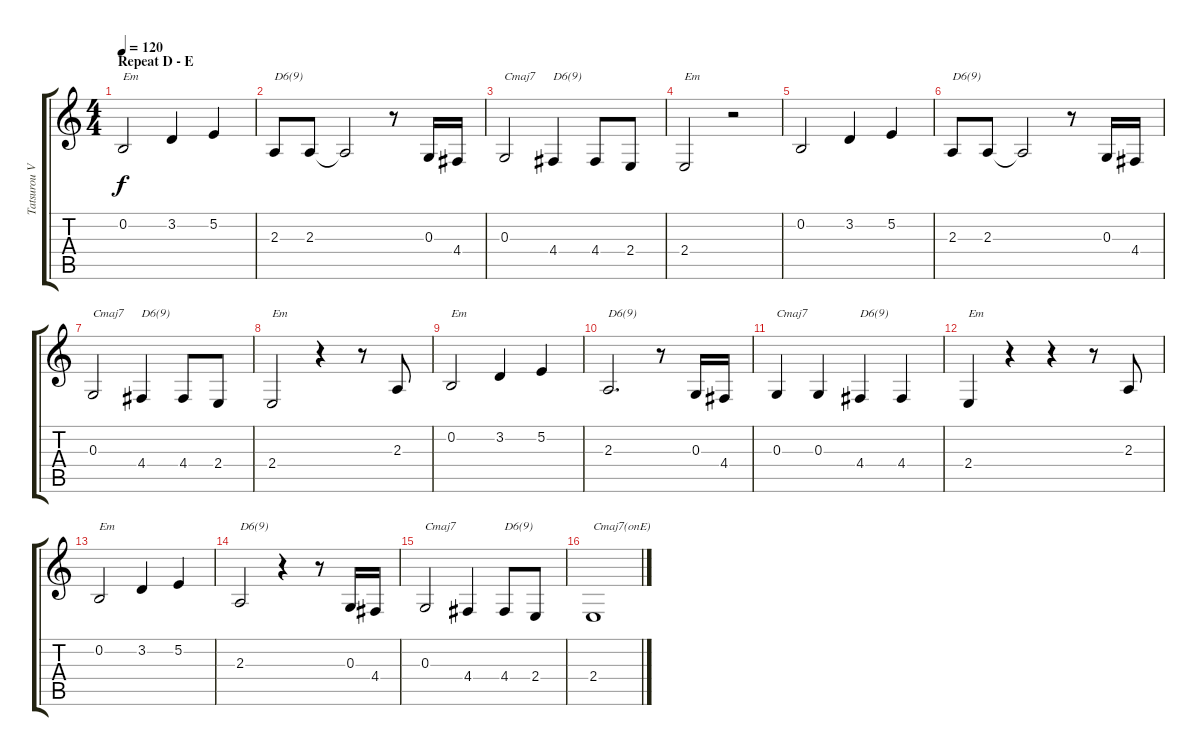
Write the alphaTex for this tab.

\track ("Tatsurou Vocals" "Tatsurou V") {instrument tenorsax}
\staff {score tabs}
\tuning (E4 B3 G3 D3 A2 E2) {hide}
\ts (4 4)
\section ("" "Repeat D - E")
\tempo 120
\clef g2
\ks c
0.2.2{txt "Em" dy f} 3.2.4 5.2.4 |
2.3.8{txt "D6(9)"} 2.3.8 2.3{t}.2 r.8 0.3.16 4.4.16 |
0.3.2{txt "Cmaj7"} 4.4.4{txt "D6(9)"} 4.4.8 2.4.8 |
2.4.2{txt "Em"} r.2 |
0.2.2 3.2.4 5.2.4 |
2.3.8{txt "D6(9)"} 2.3.8 2.3{t}.2 r.8 0.3.16 4.4.16 |
0.3.2{txt "Cmaj7"} 4.4.4{txt "D6(9)"} 4.4.8 2.4.8 |
2.4.2{txt "Em"} r.4 r.8 2.3.8 |
0.2.2{txt "Em"} 3.2.4 5.2.4 |
2.3.2{d txt "D6(9)"} r.8 0.3.16 4.4.16 |
0.3.4{txt "Cmaj7"} 0.3.4 4.4.4{txt "D6(9)"} 4.4.4 |
2.4.4{txt "Em"} r.4 r.4 r.8 2.3.8 |
0.2.2{txt "Em"} 3.2.4 5.2.4 |
2.3.2{txt "D6(9)"} r.4 r.8 0.3.16 4.4.16 |
0.3.2{txt "Cmaj7"} 4.4.4 4.4.8{txt "D6(9)"} 2.4.8 |
2.4.1{txt "Cmaj7(onE)"}
